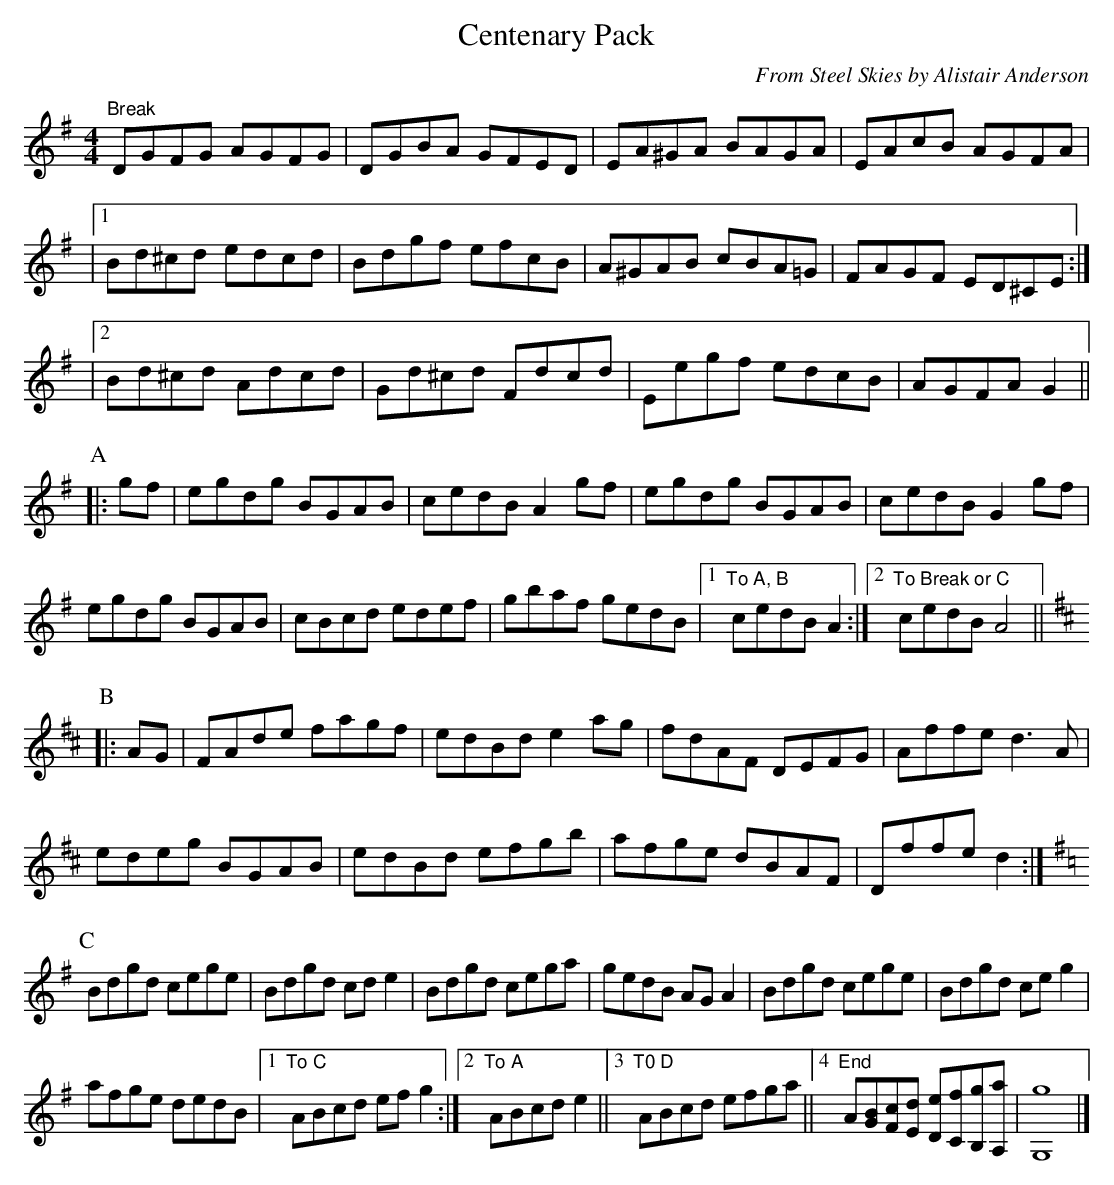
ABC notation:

X:1
T:Centenary Pack
C:From Steel Skies by Alistair Anderson
M:4/4
L:1/8
K:G major
"Break"/
DGFG AGFG | DGBA GFED | EA^GA BAGA | EAcB AGFA |
|1 Bd^cd edcd | Bdgf efcB | A^GAB cBA=G | FAGF ED^CE :|
|2 Bd^cd Adcd | Gd^cd Fdcd | Eegf edcB | AGFA G2 ||
P:A
|:gf | egdg BGAB | cedB A2 gf | egdg BGAB | cedB G2 gf |
egdg BGAB | cBcd edef | gbaf gedB |1"To A, B" cedB A2 :|2"To Break or C" cedB A4 ||
K:D
P:B
|:AG | FAde fagf | edBd e2 ag | fdAF DEFG | Affe d3 A |
edeg BGAB | edBd efgb | afge dBAF | Dffe d2 :|
K:G
P:C
Bdgd cege | Bdgd cd e2 | Bdgd cega | gedB AG A2 | Bdgd cege | Bdgd ce g2 |
afge dedB |1 "To C" ABcd ef g2 :|2"To A" ABcd e2 ||3 "T0 D" ABcd efga ||4"End"A[BG][cF][dE] [eD][fC][gB,][aA,] | [g8G,8]|]
